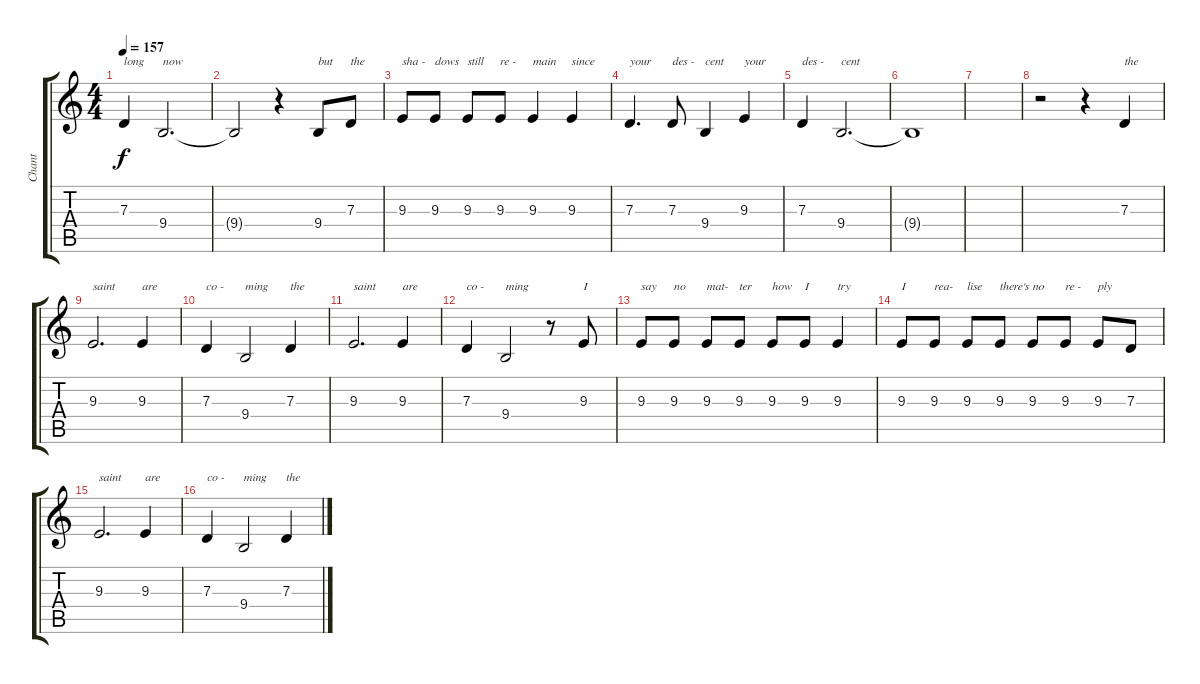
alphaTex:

\track ("Chant" "Chant") {instrument choiraahs}
\staff {score tabs}
\tuning (E4 B3 G3 D3 A2 E2) {hide}
\ts (4 4)
\tempo 157
\clef g2
\ks c
7.3.4{txt "long" dy f} 9.4.2{d txt "now"} |
9.4{t}.2 r.4 9.4.8{txt "but"} 7.3.8{txt "the"} |
9.3.8{txt "sha -"} 9.3.8{txt "dows"} 9.3.8{txt "still"} 9.3.8{txt "re -"} 9.3.4{txt "main"} 9.3.4{txt "since"} |
7.3.4{d txt "your"} 7.3.8{txt "des -"} 9.4.4{txt "cent"} 9.3.4{txt "your"} |
7.3.4{txt "des -"} 9.4.2{d txt "cent"} |
9.4{t}.1 |
|
r.2 r.4 7.3.4{txt "the"} |
9.3.2{d txt "saint"} 9.3.4{txt "are"} |
7.3.4{txt "co -"} 9.4.2{txt "ming"} 7.3.4{txt "the"} |
9.3.2{d txt "saint"} 9.3.4{txt "are"} |
7.3.4{txt "co -"} 9.4.2{txt "ming"} r.8 9.3.8{txt "I"} |
9.3.8{txt "say"} 9.3.8{txt "no"} 9.3.8{txt "mat-"} 9.3.8{txt "ter"} 9.3.8{txt "how"} 9.3.8{txt "I"} 9.3.4{txt "try"} |
9.3.8{txt "I"} 9.3.8{txt "rea-"} 9.3.8{txt "lise"} 9.3.8{txt "there's"} 9.3.8{txt "no"} 9.3.8{txt "re -"} 9.3.8{txt "ply"} 7.3.8 |
9.3.2{d txt "saint"} 9.3.4{txt "are"} |
7.3.4{txt "co -"} 9.4.2{txt "ming"} 7.3.4{txt "the"}
